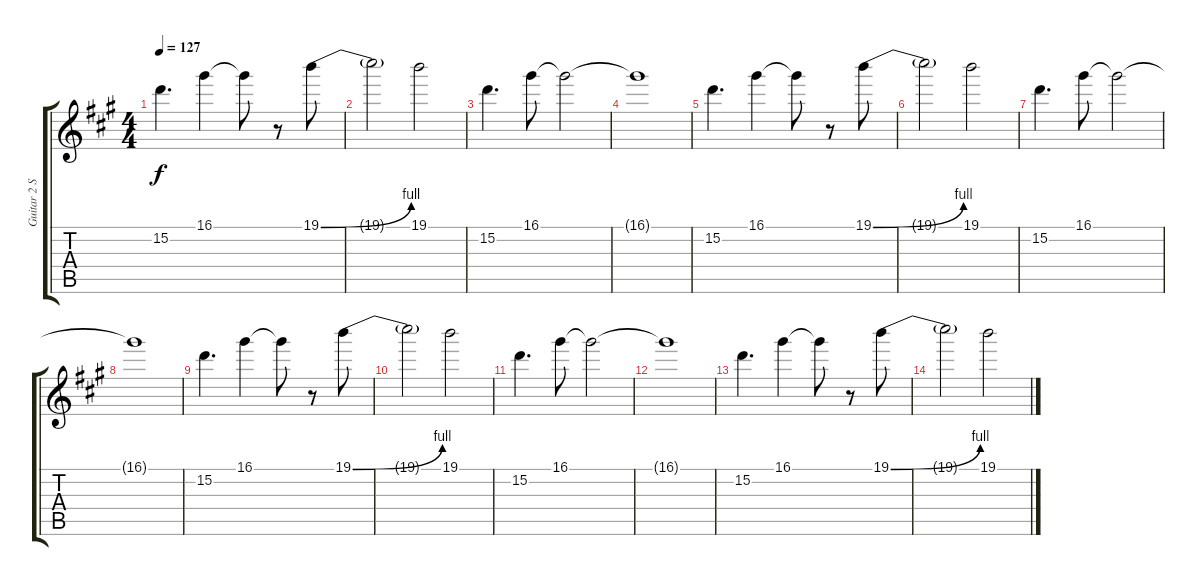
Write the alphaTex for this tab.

\track ("Guitar 2 Standard Tuning" "Guitar 2 S") {instrument electricguitarjazz}
\staff {score tabs}
\tuning (E4 B3 G3 D3 A2 E2) {hide}
\ts (4 4)
\tempo 127
\clef g2
\ks a
15.2.4{d dy f} 16.1.4 16.1{t}.8 r.8 19.1{be (bend 0 0 60 4)}.8 |
19.1{t}.2 19.1.2 |
15.2.4{d} 16.1.8 16.1{t}.2 |
16.1{t}.1 |
15.2.4{d} 16.1.4 16.1{t}.8 r.8 19.1{be (bend 0 0 60 4)}.8 |
19.1{t}.2 19.1.2 |
15.2.4{d} 16.1.8 16.1{t}.2 |
16.1{t}.1 |
15.2.4{d} 16.1.4 16.1{t}.8 r.8 19.1{be (bend 0 0 60 4)}.8 |
19.1{t}.2 19.1.2 |
15.2.4{d volume 0} 16.1.8 16.1{t}.2 |
16.1{t}.1 |
15.2.4{d} 16.1.4 16.1{t}.8 r.8 19.1{be (bend 0 0 60 4)}.8 |
19.1{t}.2 19.1.2
